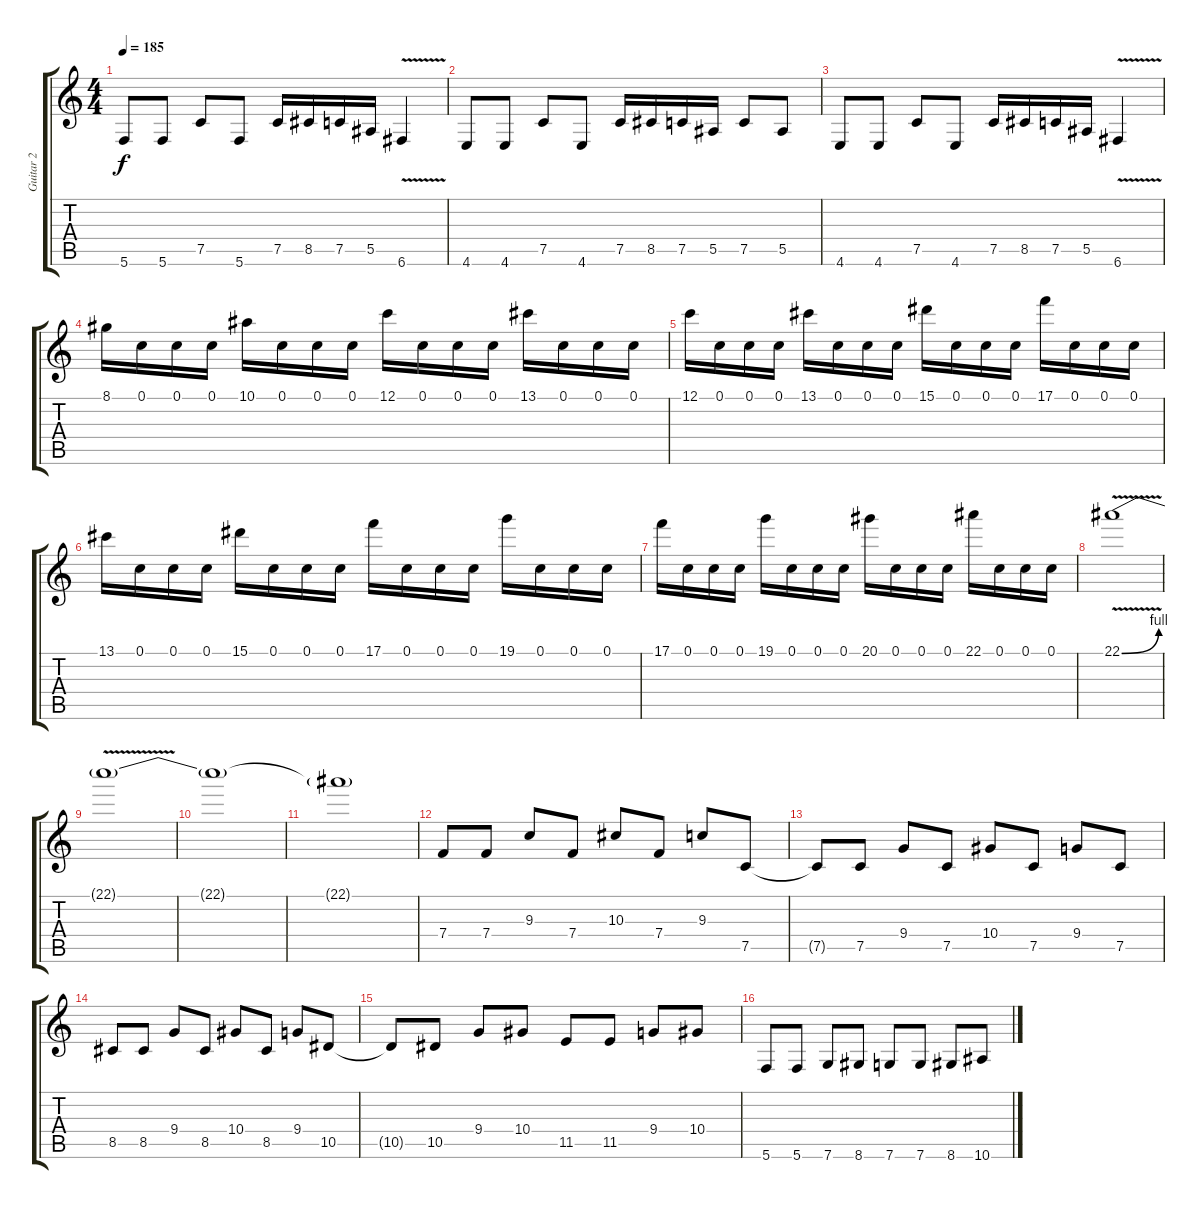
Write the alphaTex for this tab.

\track ("Guitar 2" "Guitar 2") {instrument overdrivenguitar}
\staff {score tabs}
\tuning (C4 G3 Eb3 Bb2 F2 C2) {hide}
\ts (4 4)
\tempo 185
\clef g2
\ks c
5.6.8{dy f} 5.6.8 7.5.8 5.6.8 7.5.16 8.5.16 7.5.16 5.5.16 6.6{v}.4 |
4.6.8 4.6.8 7.5.8 4.6.8 7.5.16 8.5.16 7.5.16 5.5.16 7.5.8 5.5.8 |
4.6.8 4.6.8 7.5.8 4.6.8 7.5.16 8.5.16 7.5.16 5.5.16 6.6{v}.4 |
8.1.16 0.1.16 0.1.16 0.1.16 10.1.16 0.1.16 0.1.16 0.1.16 12.1.16 0.1.16 0.1.16 0.1.16 13.1.16 0.1.16 0.1.16 0.1.16 |
12.1.16 0.1.16 0.1.16 0.1.16 13.1.16 0.1.16 0.1.16 0.1.16 15.1.16 0.1.16 0.1.16 0.1.16 17.1.16 0.1.16 0.1.16 0.1.16 |
13.1.16 0.1.16 0.1.16 0.1.16 15.1.16 0.1.16 0.1.16 0.1.16 17.1.16 0.1.16 0.1.16 0.1.16 19.1.16 0.1.16 0.1.16 0.1.16 |
17.1.16 0.1.16 0.1.16 0.1.16 19.1.16 0.1.16 0.1.16 0.1.16 20.1.16 0.1.16 0.1.16 0.1.16 22.1.16 0.1.16 0.1.16 0.1.16 |
22.1{be (bend 0 0 60 4) v}.1 |
22.1{t}.1 |
22.1{t}.1 |
22.1{t}.1 |
7.4.8 7.4.8 9.3.8 7.4.8 10.3.8 7.4.8 9.3.8 7.5.8 |
7.5{t}.8 7.5.8 9.4.8 7.5.8 10.4.8 7.5.8 9.4.8 7.5.8 |
8.5.8 8.5.8 9.4.8 8.5.8 10.4.8 8.5.8 9.4.8 10.5.8 |
10.5{t}.8 10.5.8 9.4.8 10.4.8 11.5.8 11.5.8 9.4.8 10.4.8 |
5.6.8 5.6.8 7.6.8 8.6.8 7.6.8 7.6.8 8.6.8 10.6.8
